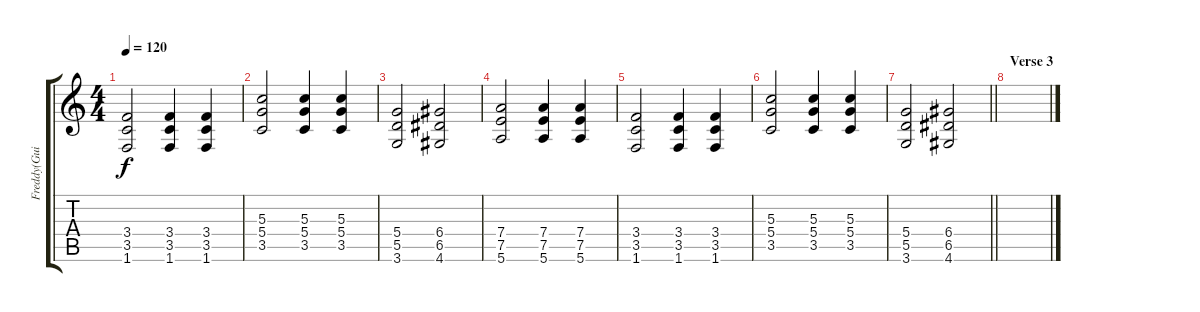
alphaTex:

\track ("Freddy(Guitar)" "Freddy(Gui") {instrument distortionguitar}
\staff {score tabs}
\tuning (E4 B3 G3 D3 A2 E2) {hide}
\ts (4 4)
\tempo 120
\clef g2
\ks c
(3.4 3.5 1.6).2{dy f} (3.4 3.5 1.6).4 (3.4 3.5 1.6).4 |
(5.3 5.4 3.5).2 (5.3 5.4 3.5).4 (5.3 5.4 3.5).4 |
(5.4 5.5 3.6).2 (6.4 6.5 4.6).2 |
(7.4 7.5 5.6).2 (7.4 7.5 5.6).4 (7.4 7.5 5.6).4 |
(3.4 3.5 1.6).2 (3.4 3.5 1.6).4 (3.4 3.5 1.6).4 |
(5.3 5.4 3.5).2 (5.3 5.4 3.5).4 (5.3 5.4 3.5).4 |
\barLineRight lightlight
(5.4 5.5 3.6).2 (6.4 6.5 4.6).2 |
\section ("" "Verse 3")
